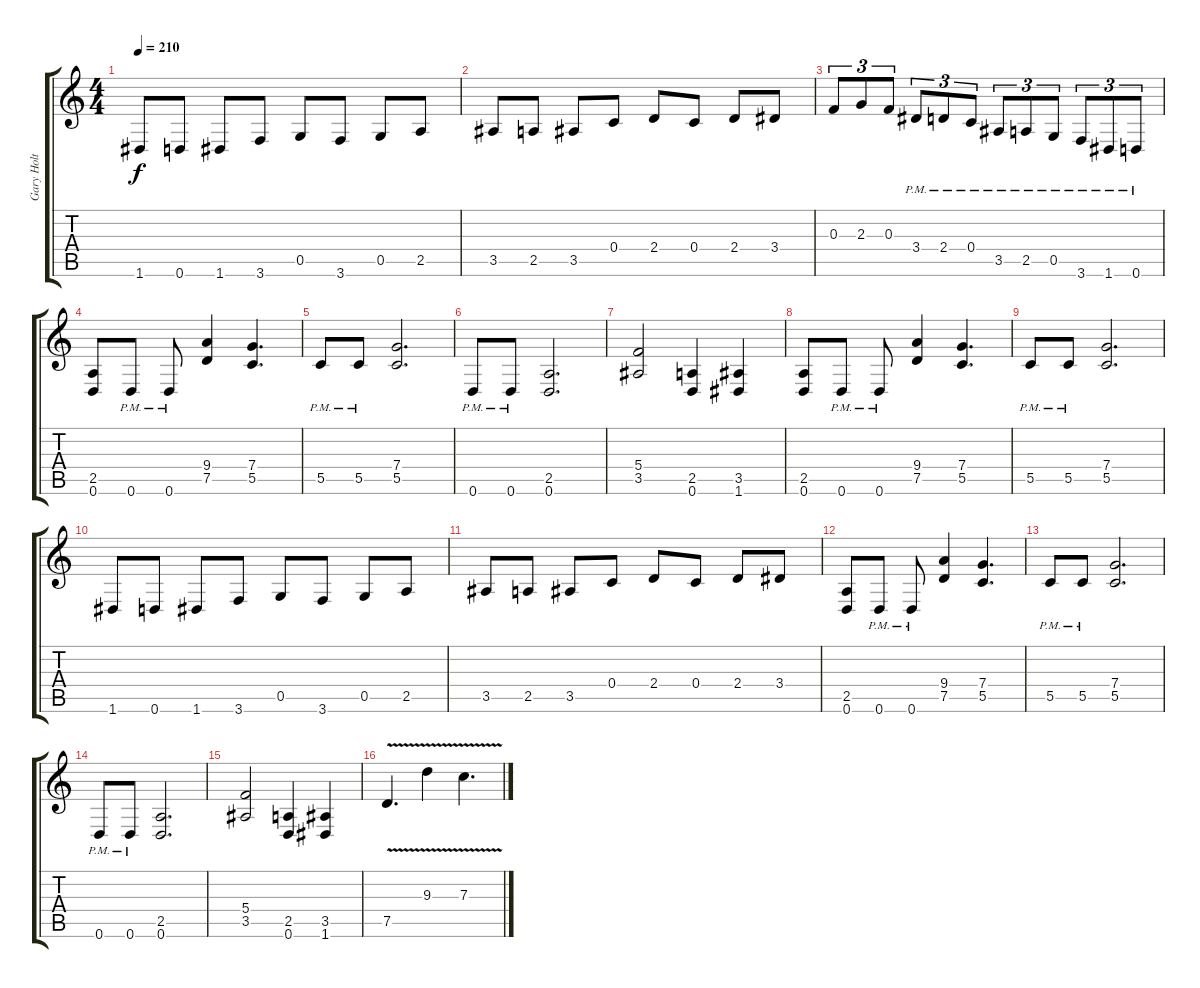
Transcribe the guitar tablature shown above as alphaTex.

\track ("Gary Holt" "Gary Holt") {instrument distortionguitar}
\staff {score tabs}
\tuning (D4 A3 F3 C3 G2 D2) {hide}
\ts (4 4)
\tempo 210
\clef g2
\ks c
1.6.8{dy f} 0.6.8 1.6.8 3.6.8 0.5.8 3.6.8 0.5.8 2.5.8 |
3.5.8 2.5.8 3.5.8 0.4.8 2.4.8 0.4.8 2.4.8 3.4.8 |
0.3.8{tu (3 2)} 2.3.8{tu (3 2)} 0.3.8{tu (3 2)} 3.4{pm}.8{tu (3 2)} 2.4{pm}.8{tu (3 2)} 0.4{pm}.8{tu (3 2)} 3.5{pm}.8{tu (3 2)} 2.5{pm}.8{tu (3 2)} 0.5{pm}.8{tu (3 2)} 3.6{pm}.8{tu (3 2)} 1.6{pm}.8{tu (3 2)} 0.6{pm}.8{tu (3 2)} |
(2.5 0.6).8 0.6{pm}.8 0.6{pm}.8 (9.4 7.5).4 (7.4 5.5).4{d} |
5.5{pm}.8 5.5{pm}.8 (7.4 5.5).2{d} |
0.6{pm}.8 0.6{pm}.8 (2.5 0.6).2{d} |
(5.4 3.5).2 (2.5 0.6).4 (3.5 1.6).4 |
(2.5 0.6).8 0.6{pm}.8 0.6{pm}.8 (9.4 7.5).4 (7.4 5.5).4{d} |
5.5{pm}.8 5.5{pm}.8 (7.4 5.5).2{d} |
1.6.8 0.6.8 1.6.8 3.6.8 0.5.8 3.6.8 0.5.8 2.5.8 |
3.5.8 2.5.8 3.5.8 0.4.8 2.4.8 0.4.8 2.4.8 3.4.8 |
(2.5 0.6).8 0.6{pm}.8 0.6{pm}.8 (9.4 7.5).4 (7.4 5.5).4{d} |
5.5{pm}.8 5.5{pm}.8 (7.4 5.5).2{d} |
0.6{pm}.8 0.6{pm}.8 (2.5 0.6).2{d} |
(5.4 3.5).2 (2.5 0.6).4 (3.5 1.6).4 |
7.5{v}.4{d} 9.3{v}.4 7.3{v}.4{d}
